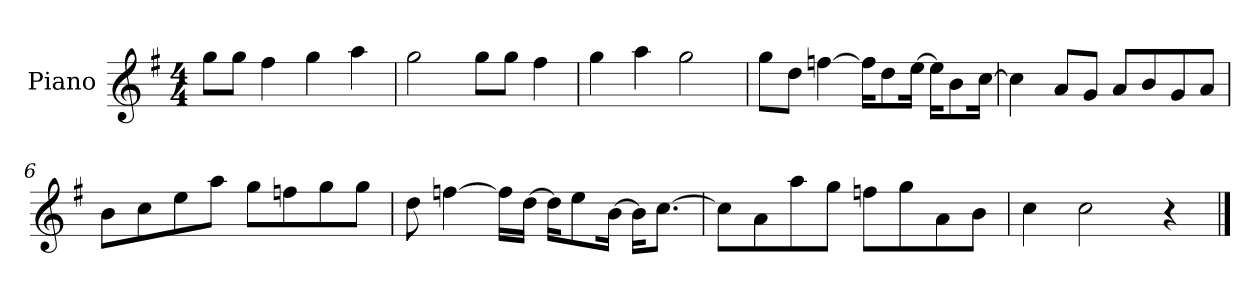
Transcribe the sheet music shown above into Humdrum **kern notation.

**kern
*part1
*staff1
*I"Piano
*I'P-no
*clefG2
*k[f#]
*M4/4
*MM90
=1
8gg\L
8gg\J
4ff#\
4gg\
4aa\
=2
2gg\
8gg\L
8gg\J
4ff#\
=3
4gg\
4aa\
2gg\
=4
8gg\L
8dd\J
[4ffn\
16ff\KL]
8dd\
[16ee\Jk
16ee\KL]
8b\
[16cc\Jk
=5
4cc\]
8a/L
8g/J
8a/L
8b/
8g/
8a/J
=6
8b\L
8cc\
8ee\
8aa\J
8gg\L
8ffn\
8gg\
8gg\J
!!LO:LB:g=z
=7
8dd\
[4ffn\
16ff\LL]
[16dd\JJ
16dd\KL]
8ee\
[16b\Jk
16b\KL]
[8.cc\J
=8
8cc\L]
8a\
8aa\
8gg\J
8ffn\L
8gg\
8a\
8b\J
=9
4cc\
2cc\
4r
==
*-
